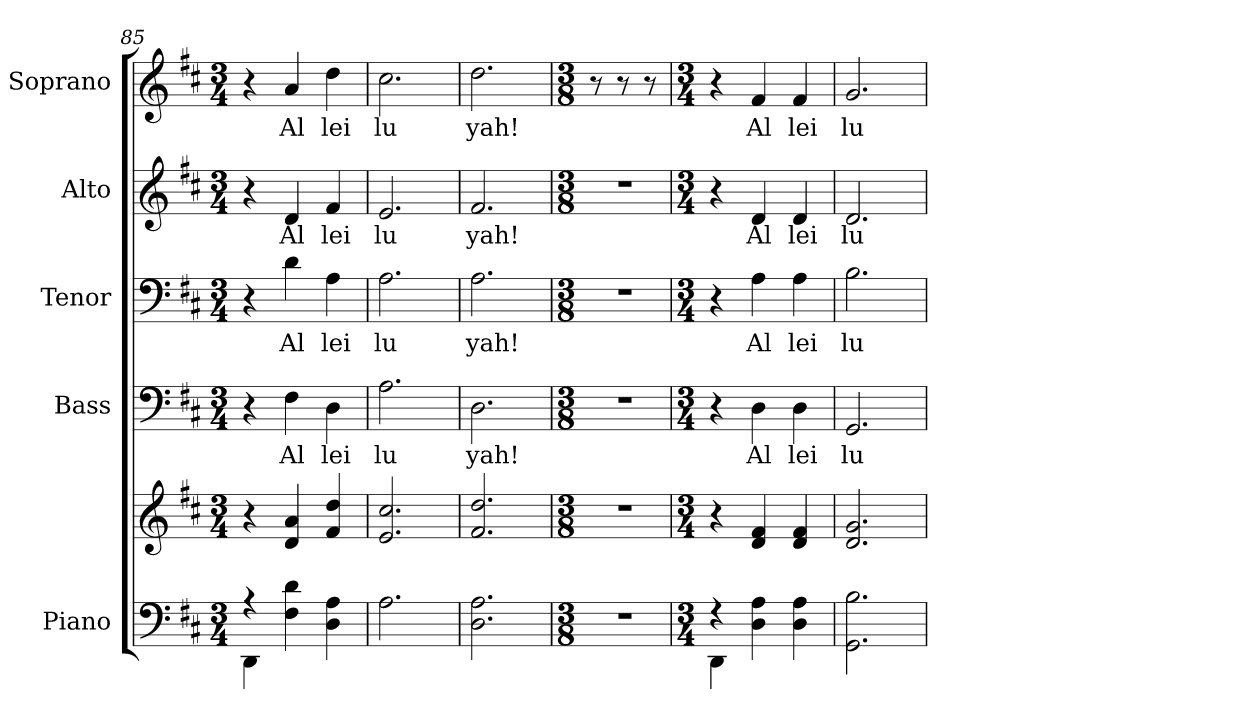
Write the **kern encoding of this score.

**kern	**kern	**kern	**text	**kern	**text	**kern	**text	**kern	**text
*part5	*part5	*part4	*part4	*part3	*part3	*part2	*part2	*part1	*part1
*staff6	*staff5	*staff4	*staff4	*staff3	*staff3	*staff2	*staff2	*staff1	*staff1
*I"Piano	*	*I"Bass	*	*I"Tenor	*	*I"Alto	*	*I"Soprano	*
*I'Pno.	*	*I'B.	*	*I'T.	*	*I'A.	*	*I'S.	*
*clefF4	*clefG2	*clefF4	*	*clefF4	*	*clefG2	*	*clefG2	*
*k[f#c#]	*k[f#c#]	*k[f#c#]	*	*k[f#c#]	*	*k[f#c#]	*	*k[f#c#]	*
*D:	*D:	*D:	*	*D:	*	*D:	*	*D:	*
*M3/4	*M3/4	*M3/4	*	*M3/4	*	*M3/4	*	*M3/4	*
=85	=85	=85	=85	=85	=85	=85	=85	=85	=85
*^	*	*	*	*	*	*	*	*	*
4r	4DDi\	4r	4r	.	4r	.	4r	.	4r	.
!	!	!	!	!LO:LY:b:color=#000000	!	!	!	!	!	!
!	!	!	!	!	!	!LO:LY:b:color=#000000	!	!	!	!
!	!	!	!	!	!	!	!	!LO:LY:b:color=#000000	!	!
!	!	!	!	!	!	!	!	!	!	!LO:LY:b:color=#000000
4F#i\ 4di	4ryy	4di/ 4ai	4F#i\	Al	4di\	Al	4di/	Al	4ai/	Al
!	!	!	!	!LO:LY:b:color=#000000	!	!	!	!	!	!
!	!	!	!	!	!	!LO:LY:b:color=#000000	!	!	!	!
!	!	!	!	!	!	!	!	!LO:LY:b:color=#000000	!	!
!	!	!	!	!	!	!	!	!	!	!LO:LY:b:color=#000000
4Di\ 4Ai	4ryy	4f#i/ 4ddi	4Di\	lei	4Ai\	lei	4f#i/	lei	4ddi\	lei
*v	*v	*	*	*	*	*	*	*	*	*
=86	=86	=86	=86	=86	=86	=86	=86	=86	=86
*^	*	*	*	*	*	*	*	*	*
!	!	!	!	!LO:LY:b:color=#000000	!	!	!	!	!	!
*v	*v	*	*	*	*	*	*	*	*	*
*^	*	*	*	*	*	*	*	*	*
!	!	!	!	!	!	!LO:LY:b:color=#000000	!	!	!	!
*v	*v	*	*	*	*	*	*	*	*	*
*^	*	*	*	*	*	*	*	*	*
!	!	!	!	!	!	!	!	!LO:LY:b:color=#000000	!	!
*v	*v	*	*	*	*	*	*	*	*	*
*^	*	*	*	*	*	*	*	*	*
!	!	!	!	!	!	!	!	!	!	!LO:LY:b:color=#000000
*v	*v	*	*	*	*	*	*	*	*	*
2.Ai\	2.ei/ 2.cc#i	2.Ai\	lu	2.Ai\	lu	2.ei/	lu	2.cc#i\	lu
!!LO:PB:g=z
=87	=87	=87	=87	=87	=87	=87	=87	=87	=87
!	!	!	!LO:LY:b:color=#000000	!	!	!	!	!	!
!	!	!	!	!	!LO:LY:b:color=#000000	!	!	!	!
!	!	!	!	!	!	!	!LO:LY:b:color=#000000	!	!
!	!	!	!	!	!	!	!	!	!LO:LY:b:color=#000000
2.Di\ 2.Ai	2.f#i/ 2.ddi	2.Di\	yah!	2.Ai\	yah!	2.f#i/	yah!	2.ddi\	yah!
=88	=88	=88	=88	=88	=88	=88	=88	=88	=88
*M3/8	*M3/8	*M3/8	*	*M3/8	*	*M3/8	*	*M3/8	*
!LO:N:vis=1	!LO:N:vis=1	!LO:N:vis=1	!	!LO:N:vis=1	!	!LO:N:vis=1	!	!	!
4.r	4.r	4.r	.	4.r	.	4.r	.	8r	.
.	.	.	.	.	.	.	.	8r	.
.	.	.	.	.	.	.	.	8r	.
=89	=89	=89	=89	=89	=89	=89	=89	=89	=89
*M3/4	*M3/4	*M3/4	*	*M3/4	*	*M3/4	*	*M3/4	*
*^	*	*	*	*	*	*	*	*	*
4r	4DDi\	4r	4r	.	4r	.	4r	.	4r	.
!	!	!	!	!LO:LY:b:color=#000000	!	!	!	!	!	!
!	!	!	!	!	!	!LO:LY:b:color=#000000	!	!	!	!
!	!	!	!	!	!	!	!	!LO:LY:b:color=#000000	!	!
*	*	*	*	*	*	*	*	*	*MM145	*
!	!	!	!	!	!	!	!	!	!	!LO:LY:b:color=#000000
4Di\ 4Ai	4ryy	4di/ 4f#i	4Di\	Al	4Ai\	Al	4di/	Al	4f#i/	Al
!	!	!	!	!LO:LY:b:color=#000000	!	!	!	!	!	!
!	!	!	!	!	!	!LO:LY:b:color=#000000	!	!	!	!
!	!	!	!	!	!	!	!	!LO:LY:b:color=#000000	!	!
!	!	!	!	!	!	!	!	!	!	!LO:LY:b:color=#000000
4Di\ 4Ai	4ryy	4di/ 4f#i	4Di\	lei	4Ai\	lei	4di/	lei	4f#i/	lei
*v	*v	*	*	*	*	*	*	*	*	*
=90	=90	=90	=90	=90	=90	=90	=90	=90	=90
*^	*	*	*	*	*	*	*	*	*
!	!	!	!	!LO:LY:b:color=#000000	!	!	!	!	!	!
*v	*v	*	*	*	*	*	*	*	*	*
*^	*	*	*	*	*	*	*	*	*
!	!	!	!	!	!	!LO:LY:b:color=#000000	!	!	!	!
*v	*v	*	*	*	*	*	*	*	*	*
*^	*	*	*	*	*	*	*	*	*
!	!	!	!	!	!	!	!	!LO:LY:b:color=#000000	!	!
*v	*v	*	*	*	*	*	*	*	*	*
*^	*	*	*	*	*	*	*	*	*
!	!	!	!	!	!	!	!	!	!	!LO:LY:b:color=#000000
*v	*v	*	*	*	*	*	*	*	*	*
2.GGi\ 2.Bi	2.di/ 2.gi	2.GGi/	lu	2.Bi\	lu	2.di/	lu	2.gi/	lu
=	=	=	=	=	=	=	=	=	=
*-	*-	*-	*-	*-	*-	*-	*-	*-	*-
